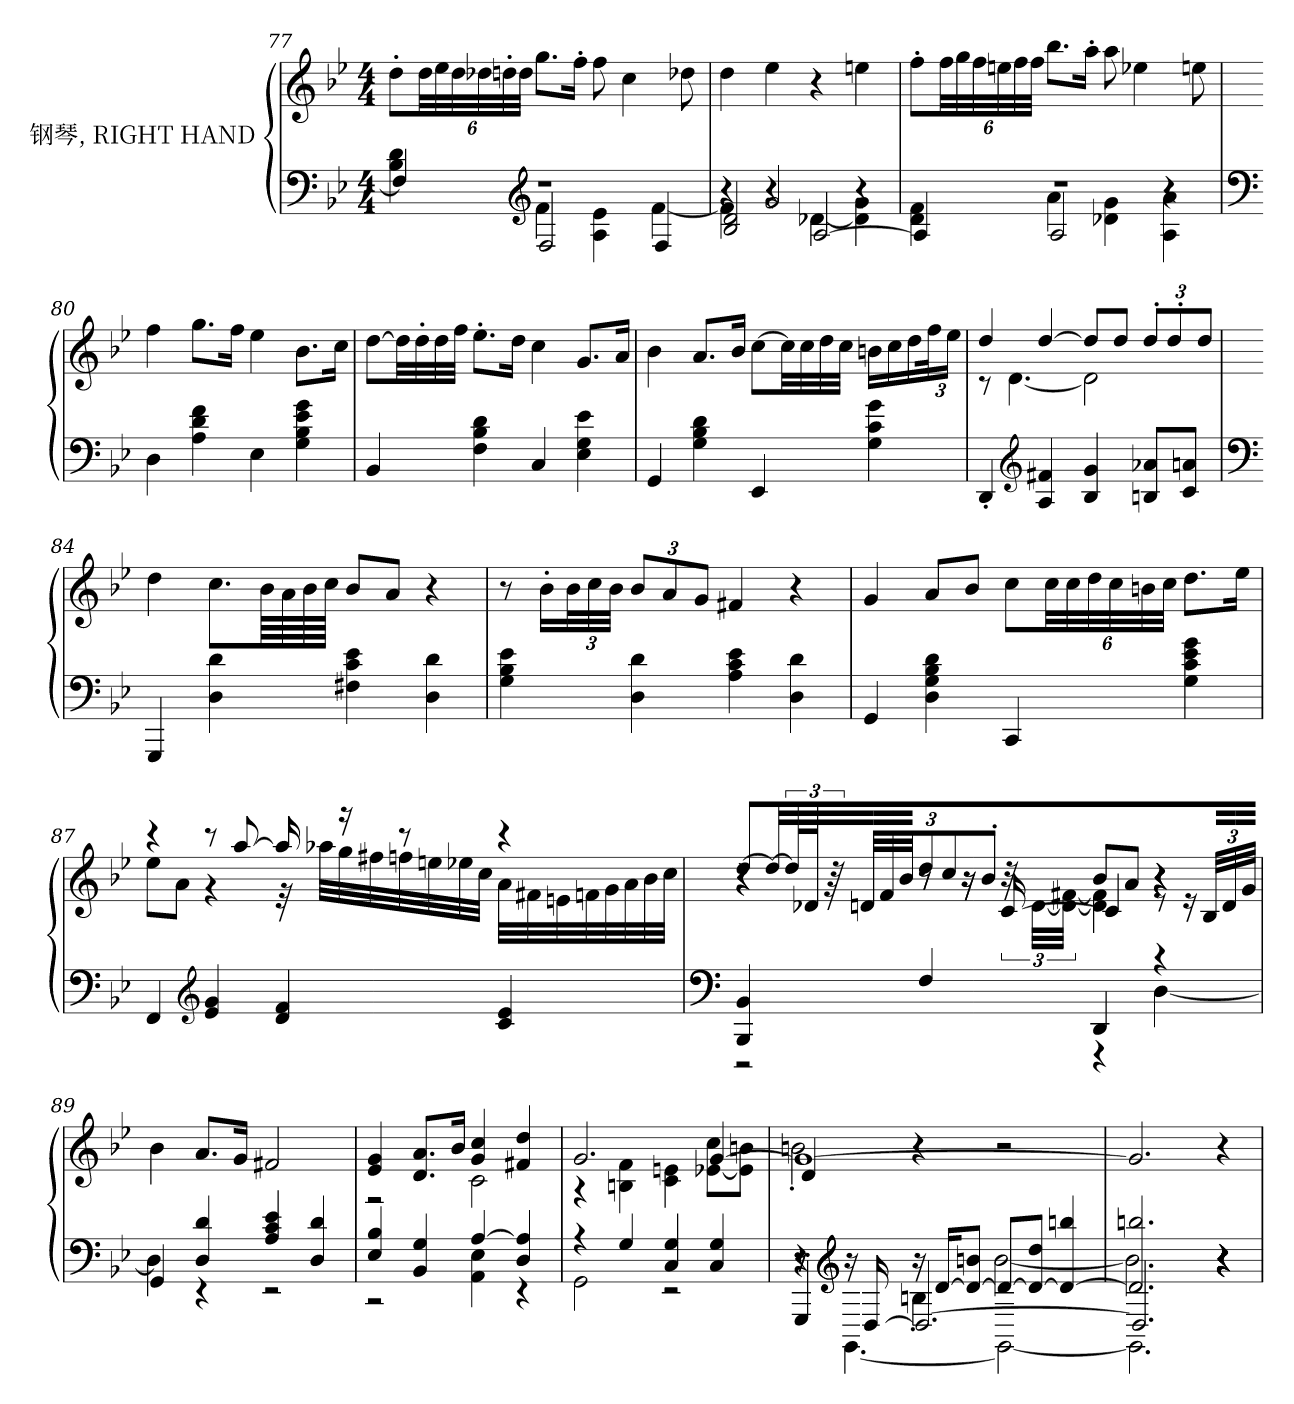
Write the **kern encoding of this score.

**kern	**kern
*part1	*part1
*staff2	*staff1
*I"钢琴, RIGHT HAND	*
!!LO:LB:g=z
*clefF4	*clefG2
*k[b-e-]	*k[b-e-]
*M4/4	*M4/4
*MM93	*MM93
=77	=77
*^	*
*	*^	*
1r	4B-\ 4d\	4F/]	8dd'\L
*	*	*	*Xbrackettup
*	*	*	*MM37
.	.	.	48dd\LL
*	*	*	*MM45
.	.	.	48ee-\
*	*	*	*MM52
.	.	.	48dd\
.	.	.	48dd-X\
.	.	.	48ddn'\
*	*	*	*MM30
.	.	.	48dd\JJJ
*clefG2	*	*	*
*	*	*	*MM69
.	4f\	2F/	8.gg\L
*	*	*	*MM78
.	.	.	16ff'\Jk
*	*	*	*MM73
.	4A\ 4e-\	.	8ff\
*	*	*	*MM82
.	.	.	4cc\
.	[4f\	4F/	.
*	*	*	*MM63
.	.	.	8dd-X\
=78	=78	=78	=78
*	*	*	*MM75
4r	4f\]	2B-/ 2d/	4dd\
*	*	*	*MM80
2g/	4r	.	4ee-\
*	*	*	*MM78
.	[4d-X\	[2A/	4r
*	*	*	*MM76
4r	4d-\] 4g\	.	4een\
=79	=79	=79	=79
*	*	*	*MM112
1r	4d\ 4f\	4A/]	8ff'\L
*	*	*	*MM33
.	.	.	48ff\LL
*	*	*	*MM45
.	.	.	48gg\
*	*	*	*MM50
.	.	.	48ff\
*	*	*	*MM52
.	.	.	48een\
*	*	*	*MM45
.	.	.	48ff\
*	*	*	*MM30
.	.	.	48ff\JJJ
*	*	*	*MM69
.	4a\	2A/	8.bb-\L
*	*	*	*MM78
.	.	.	16aa'\Jk
*	*	*	*MM71
.	4d-X\ 4g\	.	8aa\
*	*	*	*MM78
.	.	.	4ee-X\
.	4A\ 4a\	4r	.
*	*	*	*MM48
.	.	.	8een\
*v	*v	*v	*
!!LO:LB:g=z
=80	=80
*clefF4	*
*	*MM67
4D\	4ff\
*	*MM65
4A\ 4d\ 4f\	8.gg\L
*	*MM73
.	16ff\Jk
*	*MM75
4E-\	4ee-\
*	*MM71
4G\ 4B-\ 4e-\ 4g\	8.b-\L
*	*MM75
.	16cc\Jk
=81	=81
*	*MM67
4BB-/	[8dd\L
.	32dd\LL]
*	*MM86
.	32dd'\
.	32dd\
*	*MM75
.	32ff\JJJ
*	*MM63
4F\ 4B-\ 4d\	8.ee-'\L
*	*MM78
.	16dd\Jk
*	*MM69
4C/	4cc\
*	*MM65
4E-\ 4G\ 4e-\	8.g/L
*	*MM63
.	16a/Jk
=82	=82
*	*MM67
4GG/	4b-\
*	*MM69
4G\ 4B-\ 4d\	8.a/L
*	*MM71
.	16b-/Jk
*	*MM82
4EE-/	[8cc\L
.	32cc\LL]
*	*MM71
.	32cc\
*	*MM86
.	32dd\
*	*MM28
.	32cc\JJJ
*	*MM52
4G\ 4c\ 4g\	16bn\LL
*	*MM78
.	16cc\
*	*MM82
.	16dd\
*	*MM78
.	48ff\K
*	*MM30
.	24ee-\JJ
=83	=83
*	*MM48
*	*^
4DD'/	4dd/	8r
*	*MM67	*
.	.	[4.d\
*clefG2	*	*
*	*MM63	*
4A/ 4f#X/	[4dd/	.
*	*MM60	*
4B-/ 4g/	8dd/L]	2d\]
*	*MM56	*
.	8dd/J	.
*	*MM45	*
8Bn/ 8a-X/L	12dd'/L	.
.	12dd'/	.
8c/ 8an/J	.	.
*	*MM30	*
.	12dd/J	.
*	*v	*v
!!LO:PB:g=z
=84	=84
*clefF4	*
*	*MM65
4GGG/	4dd\
*	*MM67
4D\ 4d\	8.cc\L
*	*MM30
.	64b-\LLL
*	*MM48
.	64a\
*	*MM60
.	64b-\
*	*MM56
.	64cc\JJJJ
*	*MM60
4F#X\ 4c\ 4e-\	8b-/L
*	*MM82
.	8a/J
*	*MM71
4D\ 4d\	4r
=85	=85
*	*MM67
4G\ 4B-\ 4e-\	8r
*	*MM63
.	16b-'\LL
*	*MM67
.	48b-\L
.	48cc\
.	48b-\JJJ
*	*MM75
4D\ 4d\	12b-/L
*	*MM76
.	12a/
*	*MM48
.	12g/J
*	*MM67
4A\ 4c\ 4e-\	4f#X/
*	*MM63
4D\ 4d\	4r
=86	=86
*	*MM73
4GG/	4g/
*	*MM78
4D\ 4G\ 4B-\ 4d\	8a/L
*	*MM71
.	8b-/J
*	*MM73
4CC/	8cc\L
*	*MM45
.	48cc\LL
*	*MM56
.	48cc\
*	*MM60
.	48dd\
*	*MM56
.	48cc\
*	*MM48
.	48bn\
*	*MM37
.	48cc\JJJ
*	*MM67
4G\ 4c\ 4e-\ 4g\	8.dd\L
*	*MM75
.	16ee-\Jk
!!LO:LB:g=z
=87	=87
*	*MM56
*	*^
4FF/	4r	8ee-\L
*	*MM71	*
.	.	8a\J
*clefG2	*	*
*	*MM52	*
4e-/ 4g/	8r	4r
*	*MM50	*
.	[8aa/	.
*	*MM26	*
4d/ 4f/	16aa/]	32r
*	*MM37	*
.	.	32aa-X\LLL
*	*MM48	*
.	16r	32gg\
*	*MM54	*
.	.	32ff#X\
*	*MM58	*
.	8r	32ffn\
*	*MM56	*
.	.	32een\
*	*MM48	*
.	.	32ee-X\
*	*MM56	*
.	.	32cc\JJJ
*	*MM60	*
4c/ 4e-/	4r	32a\LLL
*	*MM48	*
.	.	32f#X\
*	*MM56	*
.	.	32en\
.	.	32fn\
*	*MM52	*
.	.	32g\
*	*MM48	*
.	.	32a\
*	*MM45	*
.	.	32b-\
*	*MM22	*
.	.	32cc\JJJ
*	*v	*v
!!LO:LB:g=z
=88	=88
*clefF4	*
*	*MM54
*^	*^
*	*	*	*^
4BBB-/ 4BB-/	2r	[8dd/L	4r	4r
.	.	32dd/LL_	.	.
*	*	*brackettup	*	*
.	.	96dd/L]	.	.
*	*	*MM43	*	*
.	.	96d-X/JJJJ	.	.
.	.	96r	.	.
*	*	*Xbrackettup	*	*
*	*	*MM39	*	*
.	.	48dn/LLL	.	.
*	*	*MM43	*	*
.	.	48f/	.	.
*	*	*MM30	*	*
.	.	48b-/JJ	.	.
*	*	*MM52	*	*
4F/	.	12dd/	8r	8r
*	*	*MM78	*	*
.	.	12cc/	.	.
.	.	.	16r	16r
*	*	*MM26	*	*
.	.	12b-'/J	.	.
*	*	*	*brackettup	*
*	*	*MM75	*	*
.	.	.	48r	[16c/
.	.	.	[48d\LLL	.
*	*	*MM52	*	*
.	.	.	48d\_ [48f#X\JJJ	.
*	*	*MM48	*	*
4DD/	4r	8b-/L	4d\] 4f#\]	4c/]
*	*	*MM69	*	*
.	.	8a/J	.	.
*	*	*MM67	*	*
4r	[4D\	8r	4r	4r
.	.	16r	.	.
*	*	*Xbrackettup	*	*
*	*	*MM52	*	*
.	.	48B-/LLL	.	.
*	*	*MM60	*	*
.	.	48d/	.	.
*	*	*MM56	*	*
.	.	48g/JJJ	.	.
*	*	*v	*v	*v
=89	=89	=89
*	*	*MM61
4GG/	4D\]	4b-\
*	*	*MM63
4D/ 4d/	4r	8.a/L
*	*	*MM43
.	.	16g/Jk
*	*	*MM63
4A/ 4c/ 4e-/	2r	2f#X/
4D/ 4d/	.	.
=90	=90	=90
*	*	*^
4E-/ 4B-/	2r	4e-/ 4g/	2r
4BB-/ 4G/	.	8.d/ 8.a/L	.
*	*	*MM60	*
.	.	16b-/Jk	.
[4A/	4AA\ 4E-\	4g/ 4cc/	2c\
*	*	*MM52	*
4D/ 4A/]	4r	4f#X/ 4dd/	.
!!LO:LB:g=z	!!
=91	=91	=91	=91
4r	2GG\	2.g/	4r
*	*	*MM45	*
4G/	.	.	4Bn\ 4f\
*	*	*MM33	*
4C/ 4G/	2r	.	4c\ 4en\
*	*	*MM18	*
4C/ 4G/	.	[4g/	[8e-X\ 8cc\L
*	*	*MM22	*
.	.	.	8e-\] 8bn\J
*v	*v	*	*
*	*v	*v
=92	=92
*	*MM30
*^	*^
*	*^	*	*^
*	*	*^	*	*	*
4GGG'/	4r	8r	8r	1g_	2bn'\	4d/
*clefG2	*	*	*	*	*	*
.	.	16r	[4.GG\	.	.	.
.	.	[16D/	.	.	.	.
*	*	*	*	*MM20	*	*
16r	4Bn'\	2.D/_	.	.	.	4r
[16d/KL	.	.	.	.	.	.
8d/_ 8bn/J	.	.	.	.	.	.
*	*	*	*	*MM31	*	*
8d/L_	[2b\	.	2GG\_	.	2r	2r
8d/_ 8dd/J	.	.	.	.	.	.
4d/_ 4bbn/	.	.	.	.	.	.
*	*	*	*	*v	*v	*v
=93	=93	=93	=93	=93
*	*	*	*	*MM33
2.d/] 2.bbn/	2.b\]	2.D/]	2.GG\]	2.g/]
4r	4r	4r	4r	4r
*v	*v	*v	*v	*
=	=
*-	*-
